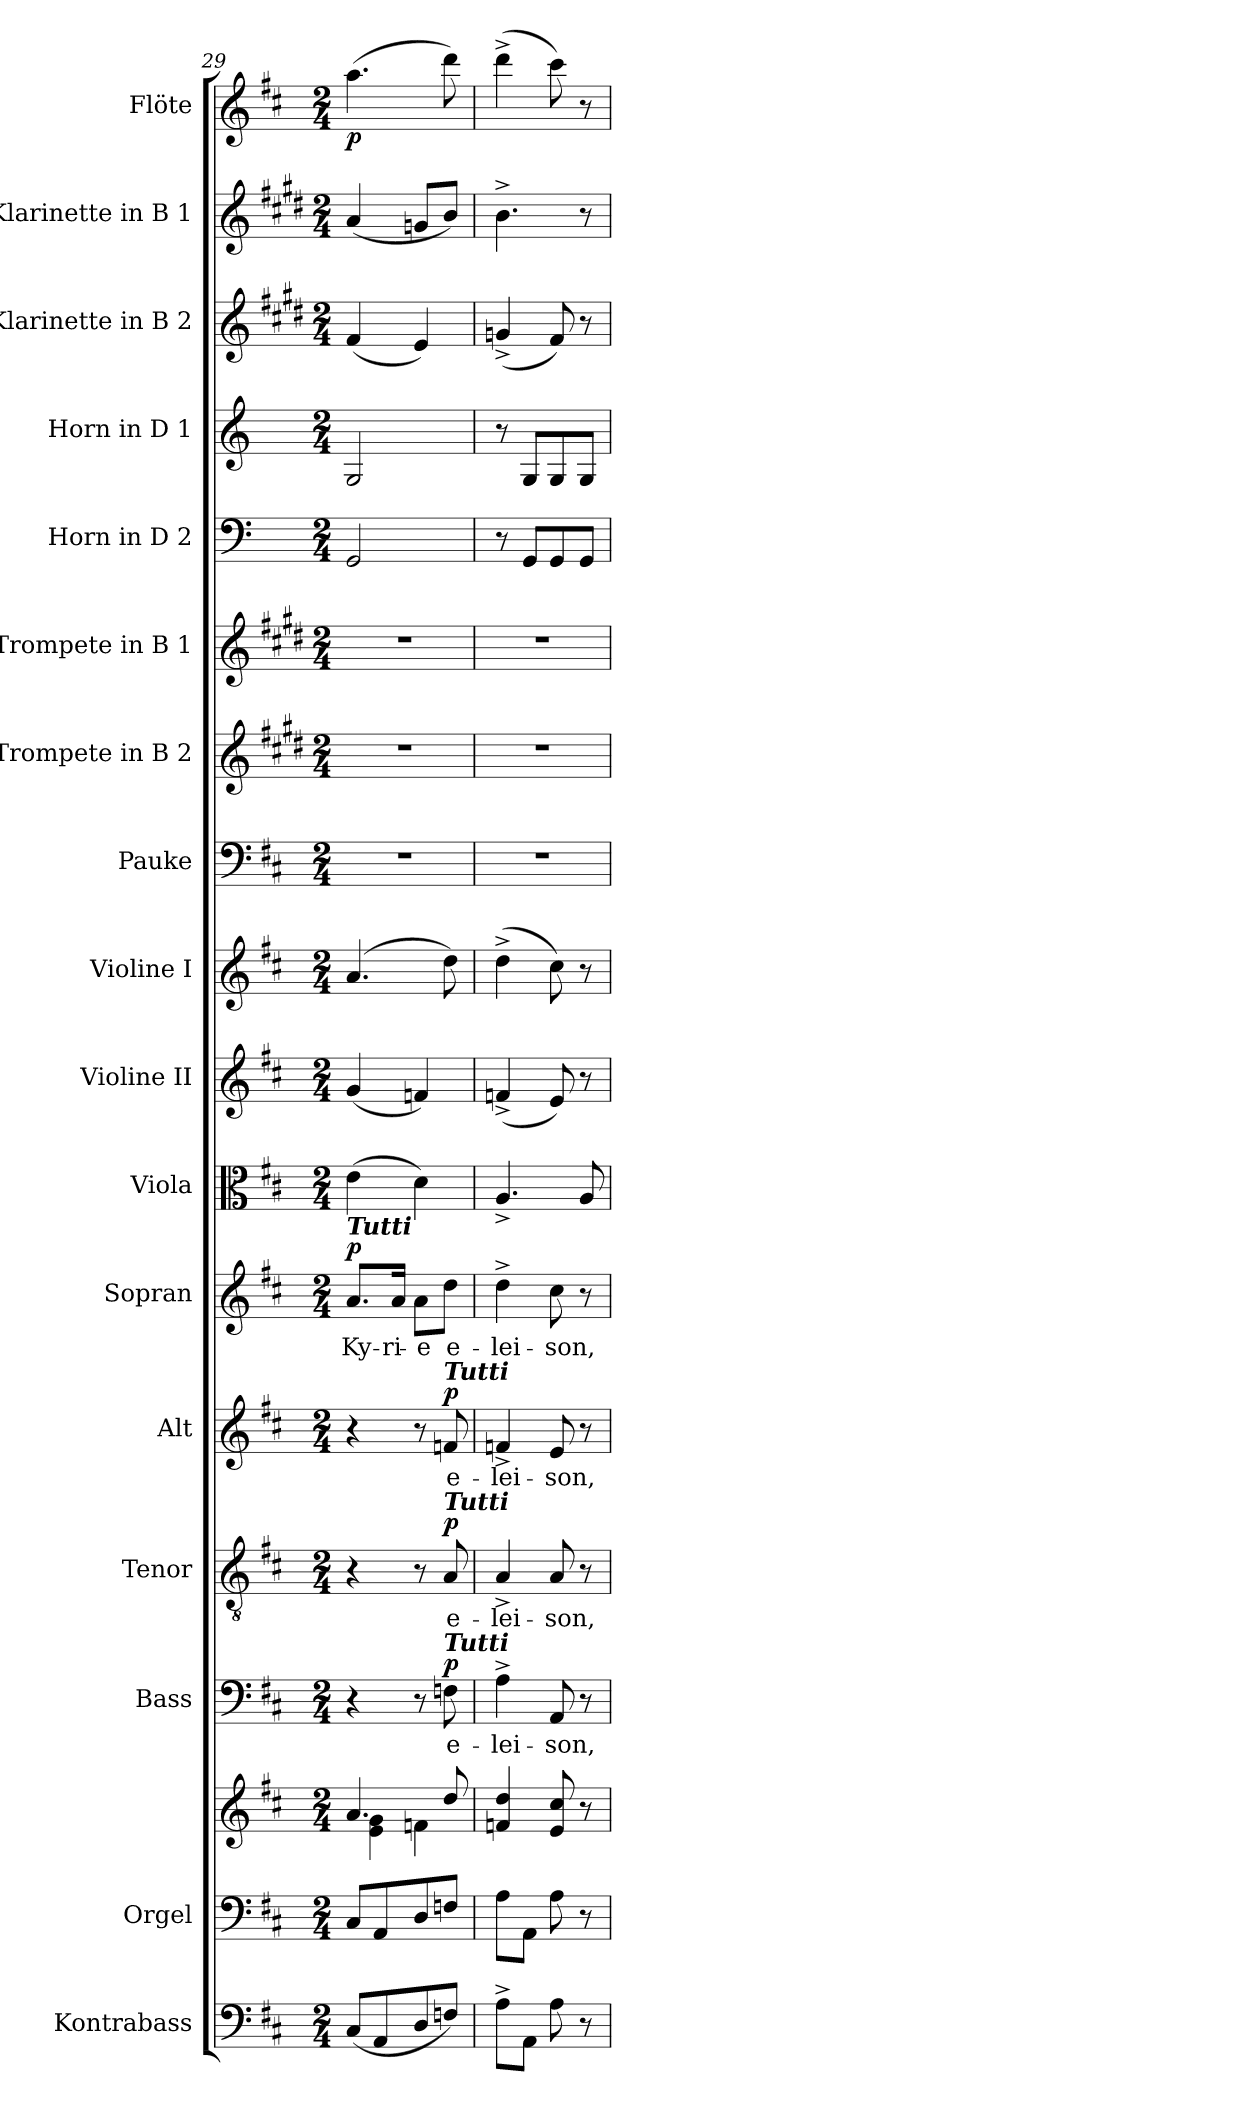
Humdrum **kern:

**kern	**kern	**kern	**kern	**text	**dynam	**kern	**text	**dynam	**kern	**text	**dynam	**kern	**text	**dynam	**kern	**kern	**kern	**kern	**kern	**kern	**kern	**kern	**kern	**kern	**kern	**dynam
*part17	*part16	*part16	*part15	*part15	*part15	*part14	*part14	*part14	*part13	*part13	*part13	*part12	*part12	*part12	*part11	*part10	*part9	*part8	*part7	*part6	*part5	*part4	*part3	*part2	*part1	*part1
*staff18	*staff17	*staff16	*staff15	*staff15	*staff15	*staff14	*staff14	*staff14	*staff13	*staff13	*staff13	*staff12	*staff12	*staff12	*staff11	*staff10	*staff9	*staff8	*staff7	*staff6	*staff5	*staff4	*staff3	*staff2	*staff1	*staff1
*I"Kontrabass	*I"Orgel	*	*I"Bass	*	*	*I"Tenor	*	*	*I"Alt	*	*	*I"Sopran	*	*	*I"Viola	*I"Violine II	*I"Violine I	*I"Pauke	*I"Trompete in B 2	*I"Trompete in B 1	*I"Horn in D 2	*I"Horn in D 1	*I"Klarinette in B 2	*I"Klarinette in B 1	*I"Flöte	*
*I'Kb.	*I'Org.	*	*I'B	*	*	*I'T	*	*	*I'A	*	*	*I'S	*	*	*I'Vla.	*I'Vl. II	*I'Vl. I	*I'Pk.	*I'Trp. 2	*I'Trp. 1	*I'Hrn. 2	*I'Hrn. 1	*I'Kl. 2	*I'Kl. 1	*I'Fl.	*
*clefF4	*clefF4	*clefG2	*clefF4	*	*	*clefGv2	*	*	*clefG2	*	*	*clefG2	*	*	*clefC3	*clefG2	*clefG2	*clefF4	*clefG2	*clefG2	*clefF4	*clefG2	*clefG2	*clefG2	*clefG2	*
*ITrd7c12	*	*	*	*	*	*	*	*	*	*	*	*	*	*	*	*	*	*	*ITrd1c2	*ITrd1c2	*ITrd-1c-2	*ITrd-1c-2	*ITrd1c2	*ITrd1c2	*	*
*k[f#c#]	*k[f#c#]	*k[f#c#]	*k[f#c#]	*	*	*k[f#c#]	*	*	*k[f#c#]	*	*	*k[f#c#]	*	*	*k[f#c#]	*k[f#c#]	*k[f#c#]	*k[f#c#]	*k[f#c#]	*k[f#c#]	*k[f#c#]	*k[f#c#]	*k[f#c#]	*k[f#c#]	*k[f#c#]	*
*D:	*D:	*D:	*D:	*	*	*D:	*	*	*D:	*	*	*D:	*	*	*D:	*D:	*D:	*D:	*D:	*D:	*D:	*D:	*D:	*D:	*D:	*
*M2/4	*M2/4	*M2/4	*M2/4	*	*	*M2/4	*	*	*M2/4	*	*	*M2/4	*	*	*M2/4	*M2/4	*M2/4	*M2/4	*M2/4	*M2/4	*M2/4	*M2/4	*M2/4	*M2/4	*M2/4	*
=29	=29	=29	=29	=29	=29	=29	=29	=29	=29	=29	=29	=29	=29	=29	=29	=29	=29	=29	=29	=29	=29	=29	=29	=29	=29	=29
*	*	*^	*	*	*	*	*	*	*	*	*	*	*	*	*	*	*	*	*	*	*	*	*	*	*	*
!	!	!	!	!	!	!	!	!	!	!	!	!	!LO:TX:a:Bi:t=Tutti	!	!	!	!	!	!	!	!	!	!	!	!	!	!
!	!	!	!	!	!	!	!	!	!	!	!	!	!	!LO:LY:b	!LO:DY:a	!	!	!	!	!	!	!	!	!	!	!	!LO:DY:b
(<8CC#/L	8C#/L	4.a/	4e\ 4g\	4r	.	.	4r	.	.	4r	.	.	8.a/L	Ky-	p	(>4e\	(<4g/	(4.a/	2r	2r	2r	2AA/	2A/	(<4e/	(<4g/	(>4.aa\	p
8AAA/	8AA/	.	.	.	.	.	.	.	.	.	.	.	.	.	.	.	.	.	.	.	.	.	.	.	.	.	.
!	!	!	!	!	!	!	!	!	!	!	!	!	!	!LO:LY:b	!	!	!	!	!	!	!	!	!	!	!	!	!
.	.	.	.	.	.	.	.	.	.	.	.	.	16a/Jk	-ri-	.	.	.	.	.	.	.	.	.	.	.	.	.
!	!	!	!	!	!	!	!	!	!	!	!	!	!	!LO:LY:b	!	!	!	!	!	!	!	!	!	!	!	!	!
8DD/	8D/	.	4fn\	8r	.	.	8r	.	.	8r	.	.	8a\L	-e	.	4d\)	4fn/)	.	.	.	.	.	.	4d/)	8fn/L	.	.
!	!	!	!	!	!	!	!	!	!	!LO:TX:a:Bi:t=Tutti	!	!	!	!	!	!	!	!	!	!	!	!	!	!	!	!	!
!	!	!	!	!	!	!	!LO:TX:a:Bi:t=Tutti	!	!	!	!	!	!	!	!	!	!	!	!	!	!	!	!	!	!	!	!
!	!	!	!	!LO:TX:a:Bi:t=Tutti	!	!	!	!	!	!	!	!	!	!	!	!	!	!	!	!	!	!	!	!	!	!	!
!	!	!	!	!	!LO:LY:b	!LO:DY:a	!	!LO:LY:b	!LO:DY:a	!	!LO:LY:b	!LO:DY:a	!	!LO:LY:b	!	!	!	!	!	!	!	!	!	!	!	!	!
8FFn/J)	8Fn/J	8dd/	.	8Fn\	e-	p	8A/	e-	p	8fn/	e-	p	8dd\J	e-	.	.	.	8dd\)	.	.	.	.	.	.	8a/J)	8ddd\)	.
*	*	*v	*v	*	*	*	*	*	*	*	*	*	*	*	*	*	*	*	*	*	*	*	*	*	*	*	*
=30	=30	=30	=30	=30	=30	=30	=30	=30	=30	=30	=30	=30	=30	=30	=30	=30	=30	=30	=30	=30	=30	=30	=30	=30	=30	=30
!	!	!	!	!LO:LY:b	!	!	!LO:LY:b	!	!	!LO:LY:b	!	!	!LO:LY:b	!	!	!	!	!	!	!	!	!	!	!	!	!
8AA^>\L	8A\L	4fn/ 4dd/	4A^>\	-lei-	.	4A^</	-lei-	.	4fn^</	-lei-	.	4dd^>\	-lei-	.	4.A^</	(<4fn^</	(>4dd^>\	2r	2r	2r	8r	8r	(<4fn^</	4.a^>\	(>4ddd^>\	.
8AAA\J	8AA\J	.	.	.	.	.	.	.	.	.	.	.	.	.	.	.	.	.	.	.	8AA/L	8A/L	.	.	.	.
!	!	!	!	!LO:LY:b	!	!	!LO:LY:b	!	!	!LO:LY:b	!	!	!LO:LY:b	!	!	!	!	!	!	!	!	!	!	!	!	!
8AA\	8A\	8e/ 8cc#/	8AA/	-son,	.	8A/	-son,	.	8e/	-son,	.	8cc#\	-son,	.	.	8e/)	8cc#\)	.	.	.	8AA/	8A/	8e/)	.	8ccc#\)	.
8r	8r	8r	8r	.	.	8r	.	.	8r	.	.	8r	.	.	8A/	8r	8r	.	.	.	8AA/J	8A/J	8r	8r	8r	.
=	=	=	=	=	=	=	=	=	=	=	=	=	=	=	=	=	=	=	=	=	=	=	=	=	=	=
*-	*-	*-	*-	*-	*-	*-	*-	*-	*-	*-	*-	*-	*-	*-	*-	*-	*-	*-	*-	*-	*-	*-	*-	*-	*-	*-
